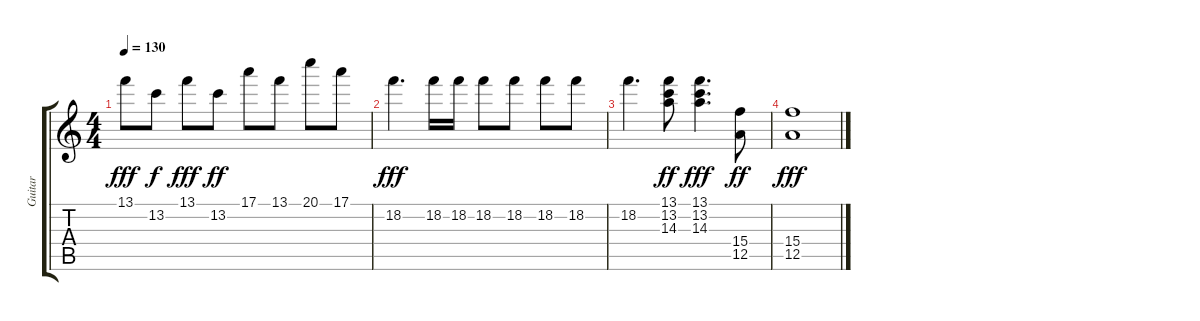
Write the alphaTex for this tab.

\track ("Guitar" "Guitar") {instrument distortionguitar}
\staff {score tabs}
\tuning (E4 B3 G3 D3 A2 E2) {hide}
\ts (4 4)
\tempo 130
\clef g2
\ks c
13.1.8{dy fff} 13.2.8{dy f} 13.1.8{dy fff} 13.2.8{dy ff} 17.1.8 13.1.8 20.1.8 17.1.8 |
18.2.4{d dy fff} 18.2.16 18.2.16 18.2.8 18.2.8 18.2.8 18.2.8 |
18.2.4{d} (13.1 13.2 14.3).8{dy ff} (13.1 13.2 14.3).4{d dy fff} (15.4 12.5).8{dy ff} |
(15.4 12.5).1{dy fff}
